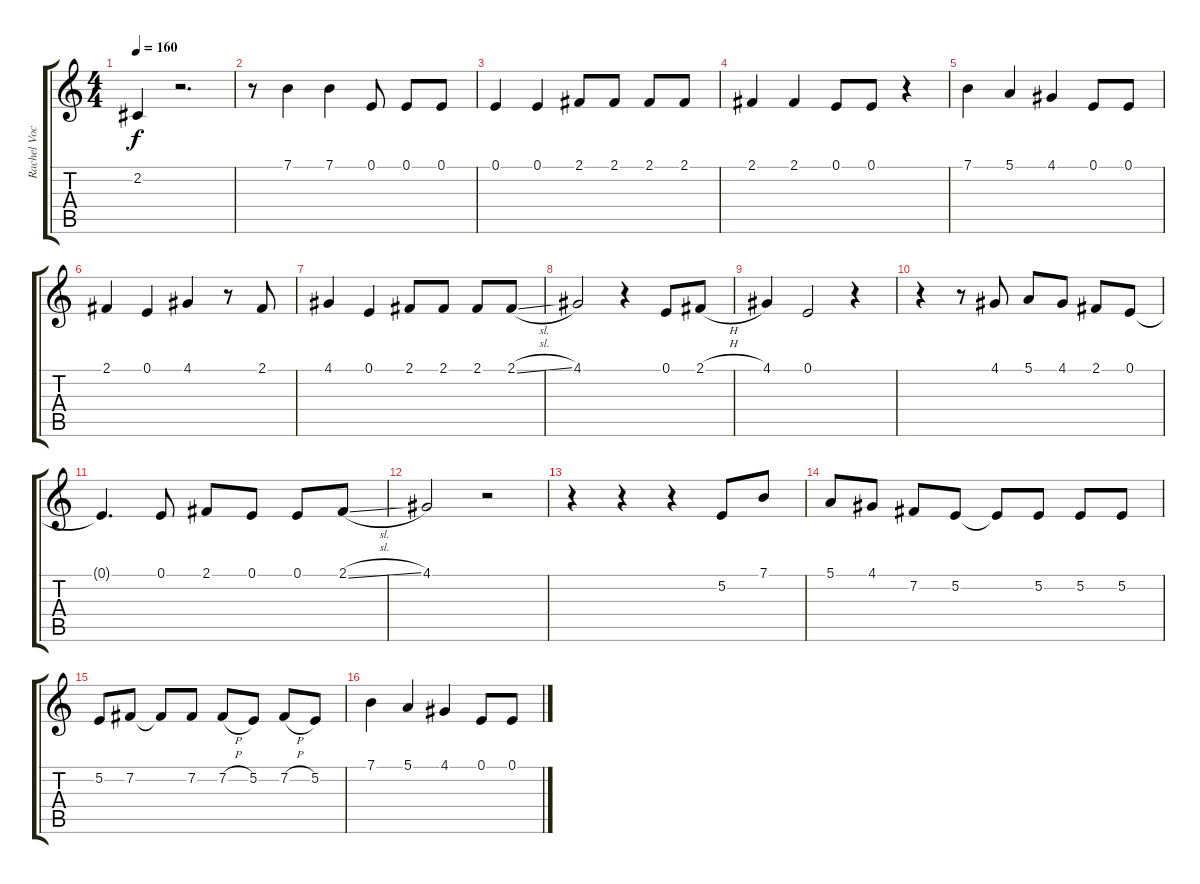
\track ("Rachel Vocals" "Rachel Voc") {instrument altosax}
\staff {score tabs}
\tuning (E4 B3 G3 D3 A2 E2) {hide}
\ts (4 4)
\tempo 160
\clef g2
\ks c
2.2{t}.4{dy f} r.2{d} |
r.8 7.1.4 7.1.4 0.1.8 0.1.8 0.1.8 |
0.1.4 0.1.4 2.1.8 2.1.8 2.1.8 2.1.8 |
2.1.4 2.1.4 0.1.8 0.1.8 r.4 |
7.1.4 5.1.4 4.1.4 0.1.8 0.1.8 |
2.1.4 0.1.4 4.1.4 r.8 2.1.8 |
4.1.4 0.1.4 2.1.8 2.1.8 2.1.8 2.1{sl}.8 |
4.1.2 r.4 0.1.8 2.1{h}.8 |
4.1.4 0.1.2 r.4 |
r.4 r.8 4.1.8 5.1.8 4.1.8 2.1.8 0.1.8 |
0.1{t}.4{d} 0.1.8 2.1.8 0.1.8 0.1.8 2.1{sl}.8 |
4.1.2 r.2 |
r.4 r.4 r.4 5.2.8 7.1.8 |
5.1.8 4.1.8 7.2.8 5.2.8 5.2{t}.8 5.2.8 5.2.8 5.2.8 |
5.2.8 7.2.8 7.2{t}.8 7.2.8 7.2{h}.8 5.2.8 7.2{h}.8 5.2.8 |
7.1.4 5.1.4 4.1.4 0.1.8 0.1.8
